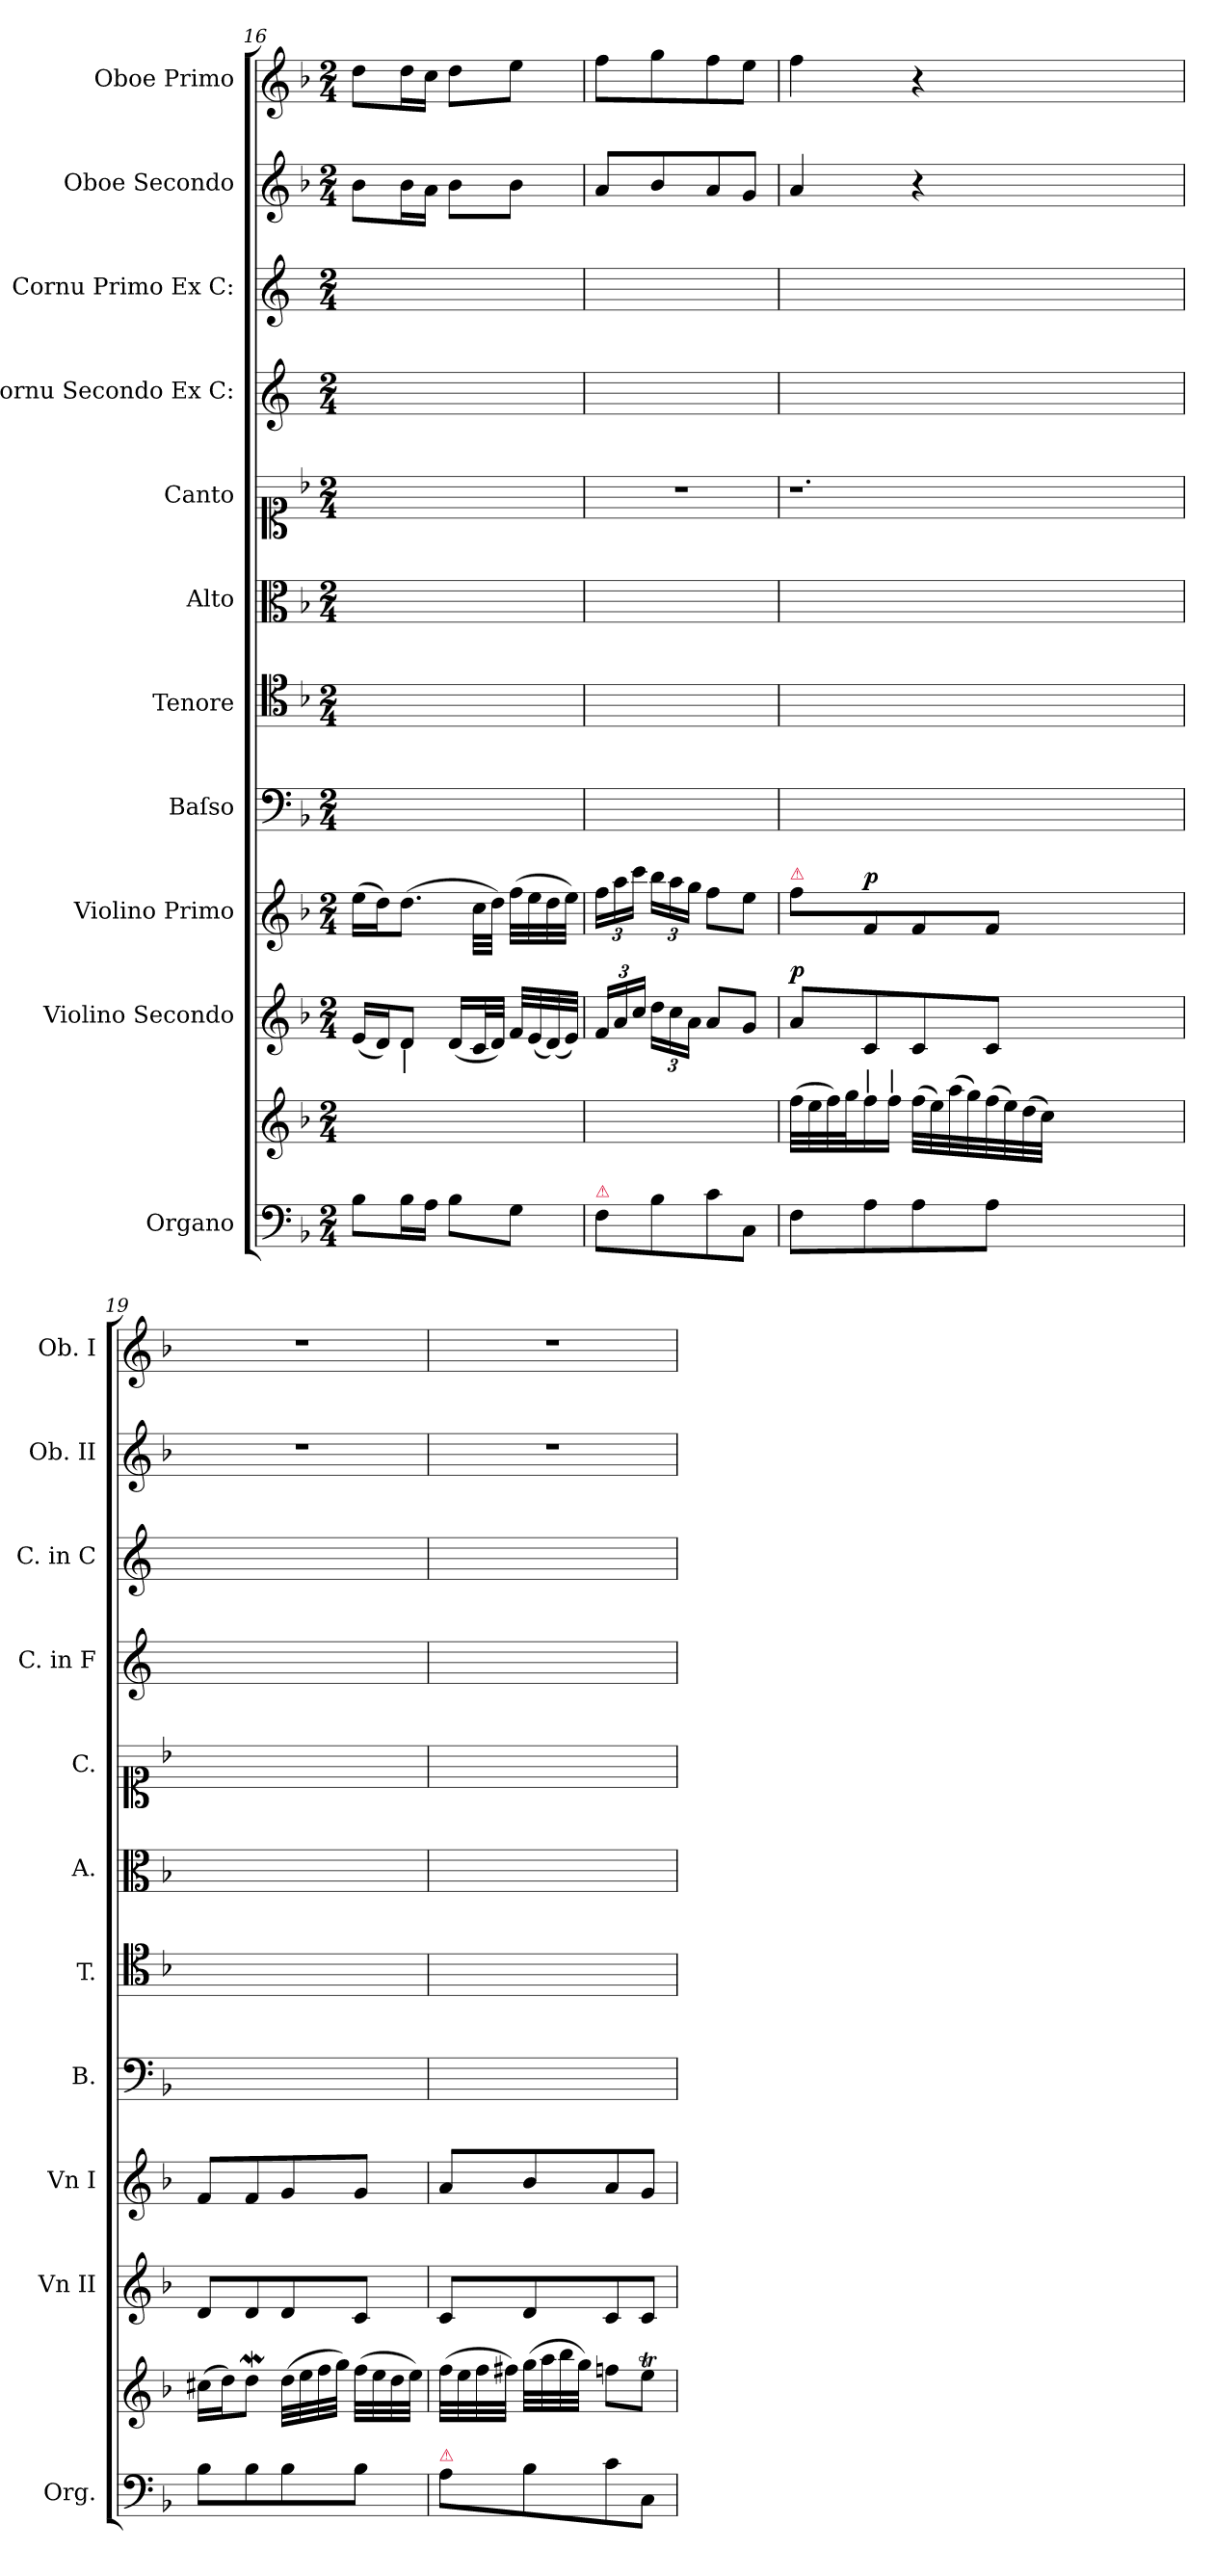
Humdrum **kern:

**kern	**kern	**kern	**dynam	**kern	**dynam	**kern	**kern	**kern	**kern	**kern	**kern	**kern	**kern
*part11	*part11	*part10	*part10	*part9	*part9	*part8	*part7	*part6	*part5	*part4	*part3	*part2	*part1
*staff12	*staff11	*staff10	*staff10	*staff9	*staff9	*staff8	*staff7	*staff6	*staff5	*staff4	*staff3	*staff2	*staff1
*I"Organo	*	*I"Violino Secondo	*	*I"Violino Primo	*	*I"Baſso	*I"Tenore	*I"Alto	*I"Canto	*I"Cornu Secondo Ex C:	*I"Cornu Primo Ex C:	*I"Oboe Secondo	*I"Oboe Primo
*I'Org.	*	*I'Vn II	*	*I'Vn I	*	*I'B.	*I'T.	*I'A.	*I'C.	*I'C. in F	*I'C. in C	*I'Ob. II	*I'Ob. I
*clefF4	*clefG2	*clefG2	*	*clefG2	*	*clefF4	*clefC4	*clefC3	*clefC1	*clefG2	*clefG2	*clefG2	*clefG2
*	*	*	*	*	*	*	*	*	*	*ITrd4c7	*ITrd4c7	*	*
*k[b-]	*k[b-]	*k[b-]	*	*k[b-]	*	*k[b-]	*k[b-]	*k[b-]	*k[b-]	*k[b-]	*k[b-]	*k[b-]	*k[b-]
*F:	*F:	*F:	*	*F:	*	*F:	*F:	*F:	*F:	*F:	*F:	*F:	*F:
*M2/4	*M2/4	*M2/4	*	*M2/4	*	*M2/4	*M2/4	*M2/4	*M2/4	*M2/4	*M2/4	*M2/4	*M2/4
=16	=16	=16	=16	=16	=16	=16	=16	=16	=16	=16	=16	=16	=16
8B-\L	2ryy	(16e/LL	.	(16ee\LL	.	2ryy	2ryy	2ryy	2ryy	2ryy	2ryy	8b-\L	8dd\L
.	.	16d/J)	.	16dd\J)	.	.	.	.	.	.	.	.	.
!	!	!LO:TX:b:t=|	!	!	!	!	!	!	!	!	!	!	!
16B-\L	.	8d/J	.	(8.dd\J	.	.	.	.	.	.	.	16b-\L	16dd\L
16A\JJ	.	.	.	.	.	.	.	.	.	.	.	16a\JJ	16cc\JJ
8B-\L	.	(16d/LL	.	.	.	.	.	.	.	.	.	8b-\L	8dd\L
.	.	32c/L	.	32cc\LLL	.	.	.	.	.	.	.	.	.
.	.	32d/JJJ)	.	32dd\JJJ)	.	.	.	.	.	.	.	.	.
8G\J	.	32f/LLL	.	(32ff\LLL	.	.	.	.	.	.	.	8b-\J	8ee\J
.	.	(32e/	.	32ee\	.	.	.	.	.	.	.	.	.
.	.	(32d/)	.	32dd\	.	.	.	.	.	.	.	.	.
.	.	32e/JJJ)	.	32ee\JJJ)	.	.	.	.	.	.	.	.	.
=17	=17	=17	=17	=17	=17	=17	=17	=17	=17	=17	=17	=17	=17
!LO:TX:a:color=crimson:t=⚠	!	!	!	!	!	!	!	!	!	!	!	!	!
8F\L	2ryy	24f/LL	.	24ff\LL	.	2ryy	2ryy	2ryy	2r	2ryy	2ryy	8a/L	8ff\L
.	.	24a/	.	24aa\	.	.	.	.	.	.	.	.	.
.	.	24cc/JJ	.	24ccc\JJ	.	.	.	.	.	.	.	.	.
8B-\	.	24dd\LL	.	24bb-\LL	.	.	.	.	.	.	.	8b-/	8gg\
.	.	24cc\	.	24aa\	.	.	.	.	.	.	.	.	.
.	.	24a\JJ	.	24gg\JJ	.	.	.	.	.	.	.	.	.
8c\	.	8a/L	.	8ff\L	.	.	.	.	.	.	.	8a/	8ff\
8C/J	.	8g/J	.	8ee\J	.	.	.	.	.	.	.	8g/J	8ee\J
=18	=18	=18	=18	=18	=18	=18	=18	=18	=18	=18	=18	=18	=18
!	!	!	!	!LO:TX:a:color=crimson:t=⚠	!	!	!	!	!	!	!	!	!
!	!	!	!LO:DY:a	!	!	!	!	!	!	!	!	!	!
8F\L	(32ff\LLL	8a/L	p	8ff\L	.	2ryy	2ryy	2ryy	1.r	2ryy	2ryy	4a/	4ff\
.	32ee\	.	.	.	.	.	.	.	.	.	.	.	.
.	32ff\)	.	.	.	.	.	.	.	.	.	.	.	.
.	32gg\J	.	.	.	.	.	.	.	.	.	.	.	.
!	!LO:TX:a:t=|	!	!	!	!	!	!	!	!	!	!	!	!
!	!	!	!	!	!LO:DY:a	!	!	!	!	!	!	!	!
8A\	16ff\	8c/	.	8f/	p	.	.	.	.	.	.	.	.
!	!LO:TX:a:t=|	!	!	!	!	!	!	!	!	!	!	!	!
.	16ff\JJ	.	.	.	.	.	.	.	.	.	.	.	.
8A\	(32ff\LLL	8c/	.	8f/	.	.	.	.	.	.	.	4r	4r
.	32ee\)	.	.	.	.	.	.	.	.	.	.	.	.
.	(32aa\	.	.	.	.	.	.	.	.	.	.	.	.
.	32gg\)	.	.	.	.	.	.	.	.	.	.	.	.
8A\J	(32ff\	8c/J	.	8f/J	.	.	.	.	.	.	.	.	.
.	32ee\)	.	.	.	.	.	.	.	.	.	.	.	.
.	(32dd\	.	.	.	.	.	.	.	.	.	.	.	.
.	32cc\JJJ)	.	.	.	.	.	.	.	.	.	.	.	.
1ryy	1ryy	1ryy	.	1ryy	.	1ryy	1ryy	1ryy	.	1ryy	1ryy	1ryy	1ryy
=19	=19	=19	=19	=19	=19	=19	=19	=19	=19	=19	=19	=19	=19
8B-\L	(16cc#X\LL	8d/L	.	8f/L	.	2ryy	2ryy	2ryy	2ryy	2ryy	2ryy	2r	2r
.	16dd\J)	.	.	.	.	.	.	.	.	.	.	.	.
8B-\	8ddw\J	8d/	.	8f/	.	.	.	.	.	.	.	.	.
8B-\	(32dd\LLL	8d/	.	8g/	.	.	.	.	.	.	.	.	.
.	32ee\	.	.	.	.	.	.	.	.	.	.	.	.
.	32ff\	.	.	.	.	.	.	.	.	.	.	.	.
.	32gg\JJJ)	.	.	.	.	.	.	.	.	.	.	.	.
8B-\J	(32ff\LLL	8c/J	.	8g/J	.	.	.	.	.	.	.	.	.
.	32ee\	.	.	.	.	.	.	.	.	.	.	.	.
.	32dd\	.	.	.	.	.	.	.	.	.	.	.	.
.	32ee\JJJ)	.	.	.	.	.	.	.	.	.	.	.	.
=20	=20	=20	=20	=20	=20	=20	=20	=20	=20	=20	=20	=20	=20
!LO:TX:a:color=crimson:t=⚠	!	!	!	!	!	!	!	!	!	!	!	!	!
8A\L	(32ff\LLL	8c/L	.	8a/L	.	2ryy	2ryy	2ryy	2ryy	2ryy	2ryy	2r	2r
.	32ee\	.	.	.	.	.	.	.	.	.	.	.	.
.	32ff\	.	.	.	.	.	.	.	.	.	.	.	.
.	32ff#X\JJJ)	.	.	.	.	.	.	.	.	.	.	.	.
8B-\	(32gg\LLL	8d/	.	8b-/	.	.	.	.	.	.	.	.	.
.	32aa\	.	.	.	.	.	.	.	.	.	.	.	.
.	32bb-\	.	.	.	.	.	.	.	.	.	.	.	.
.	32gg\JJJ)	.	.	.	.	.	.	.	.	.	.	.	.
8c\	8ffn\L	8c/	.	8a/	.	.	.	.	.	.	.	.	.
8C/J	8eet\J	8c/J	.	8g/J	.	.	.	.	.	.	.	.	.
=	=	=	=	=	=	=	=	=	=	=	=	=	=
*-	*-	*-	*-	*-	*-	*-	*-	*-	*-	*-	*-	*-	*-
